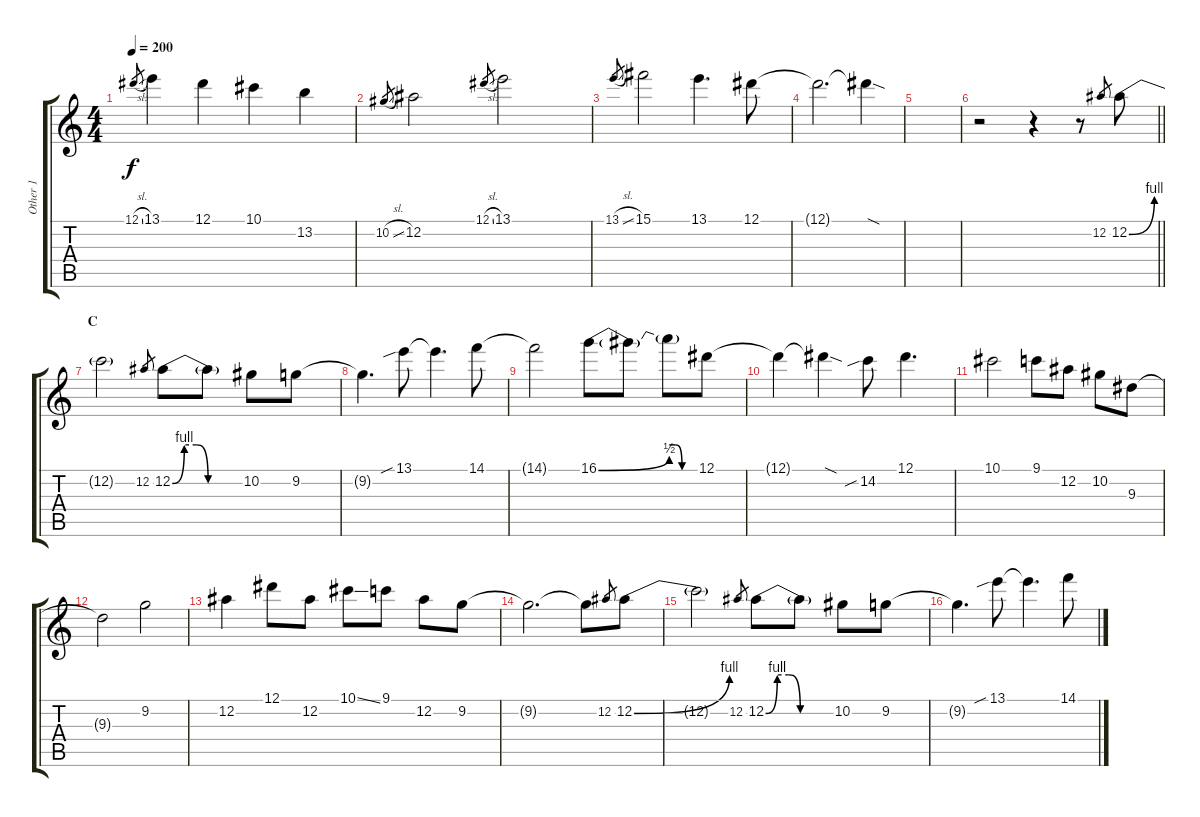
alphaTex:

\track ("Other 1" "Other 1") {instrument distortionguitar}
\staff {score tabs}
\tuning (Eb4 Bb3 Gb3 Db3 Ab2 Eb2) {hide}
\ts (4 4)
\tempo 200
\clef g2
\ks c
12.1{sl}.8{gr dy f} 13.1.4 12.1.4 10.1.4 13.2.4 |
10.2{sl}.8{gr} 12.2.2 12.1{sl}.8{gr} 13.1.2 |
13.1{sl}.8{gr} 15.1.2 13.1.4{d} 12.1.8 |
12.1{t}.2{d} 12.1{sod t}.4 |
|
\barLineRight lightlight
r.2 r.4 r.8 12.2.8{gr} 12.2{be (bend 0 0 60 4)}.8 |
\section ("" "C")
12.2{t}.2 12.2.8{gr} 12.2{be (custom 0 0 10 4 20 4 30 0 60 0)}.8 12.2{t}.8 10.2.8 9.2.8 |
9.2{t}.4{d} 13.1{sib}.8 13.1{t}.4{d} 14.1.8 |
14.1{t}.2 16.1{be (bend 0 0 60 2)}.8 16.1{t}.8 16.1{be (custom 0 4 15 4 30 0 60 0) t}.8 12.1.8 |
12.1{t}.4 12.1{sod t}.4 14.2{sib}.8 12.1.4{d} |
10.1.2 9.1.8 12.2.8 10.2.8 9.3.8 |
9.3{t}.2 9.2.2 |
12.2.4 12.1.8 12.2.8 10.1{ss}.8 9.1.8 12.2.8 9.2.8 |
9.2{t}.2{d} 9.2{t}.8 12.2.8{gr} 12.2{be (bend 0 0 60 4)}.8 |
12.2{t}.2 12.2.8{gr} 12.2{be (custom 0 0 10 4 20 4 30 0 60 0)}.8 12.2{t}.8 10.2.8 9.2.8 |
9.2{t}.4{d} 13.1{sib}.8 13.1{t}.4{d} 14.1.8
